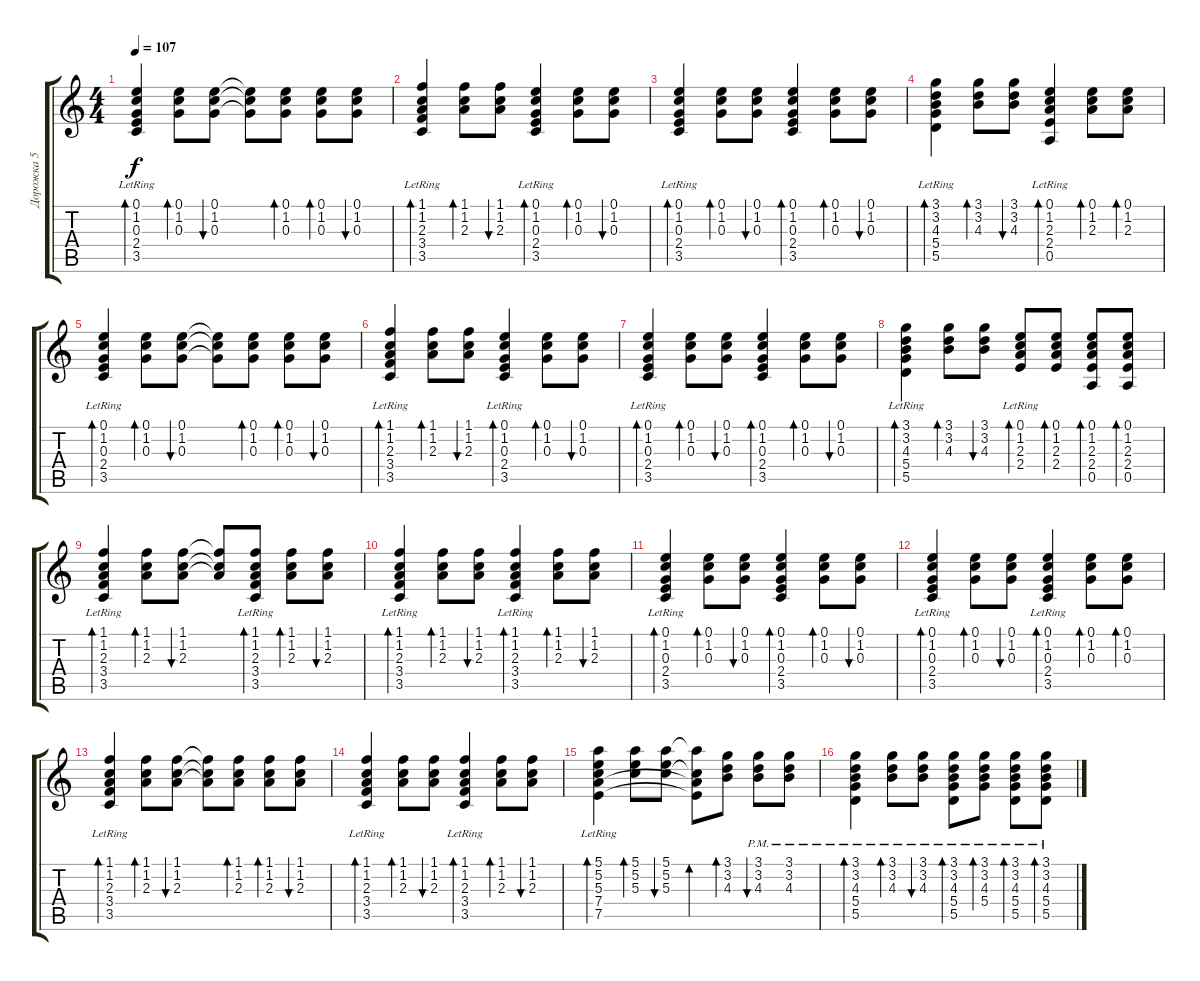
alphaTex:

\track ("Дорожка 5" "Дорожка 5") {instrument acousticguitarsteel}
\staff {score tabs}
\tuning (E4 B3 G3 D3 A2 E2) {hide}
\ts (4 4)
\tempo 107
\clef g2
\ks c
(0.1 1.2 0.3 2.4{lr} 3.5{lr}).4{bd 60 dy f} (0.1 1.2 0.3).8{bd 60} (0.1 1.2 0.3).8{bu 60} (0.1{t} 1.2{t} 0.3{t}).8 (0.1 1.2 0.3).8{bd 60} (0.1 1.2 0.3).8{bd 60} (0.1 1.2 0.3).8{bu 60} |
(1.1 1.2 2.3 3.4{lr} 3.5{lr}).4{bd 60} (1.1 1.2 2.3).8{bd 60} (1.1 1.2 2.3).8{bu 60} (0.1 1.2 0.3 2.4{lr} 3.5{lr}).4{bd 60} (0.1 1.2 0.3).8{bd 60} (0.1 1.2 0.3).8{bu 60} |
(0.1 1.2 0.3 2.4{lr} 3.5{lr}).4{bd 60} (0.1 1.2 0.3).8{bd 60} (0.1 1.2 0.3).8{bu 60} (0.1 1.2 0.3 2.4 3.5).4{bd 60} (0.1 1.2 0.3).8{bd 60} (0.1 1.2 0.3).8{bu 60} |
(3.1 3.2 4.3 5.4{lr} 5.5{lr}).4{bd 60} (3.1 3.2 4.3).8{bd 60} (3.1 3.2 4.3).8{bu 60} (0.1 1.2 2.3 2.4{lr} 0.5{lr}).4{bd 60} (0.1 1.2 2.3).8{bd 60} (0.1 1.2 2.3).8{bd 60} |
(0.1 1.2 0.3 2.4{lr} 3.5{lr}).4{bd 60} (0.1 1.2 0.3).8{bd 60} (0.1 1.2 0.3).8{bu 60} (0.1{t} 1.2{t} 0.3{t}).8 (0.1 1.2 0.3).8{bd 60} (0.1 1.2 0.3).8{bd 60} (0.1 1.2 0.3).8{bu 60} |
(1.1 1.2 2.3 3.4{lr} 3.5{lr}).4{bd 60} (1.1 1.2 2.3).8{bd 60} (1.1 1.2 2.3).8{bu 60} (0.1 1.2 0.3 2.4{lr} 3.5{lr}).4{bd 60} (0.1 1.2 0.3).8{bd 60} (0.1 1.2 0.3).8{bu 60} |
(0.1 1.2 0.3 2.4{lr} 3.5{lr}).4{bd 60} (0.1 1.2 0.3).8{bd 60} (0.1 1.2 0.3).8{bu 60} (0.1 1.2 0.3 2.4 3.5).4{bd 60} (0.1 1.2 0.3).8{bd 60} (0.1 1.2 0.3).8{bu 60} |
(3.1 3.2 4.3 5.4{lr} 5.5{lr}).4{bd 60} (3.1 3.2 4.3).8{bd 60} (3.1 3.2 4.3).8{bu 60} (0.1 1.2 2.3 2.4{lr}).8{bd 60} (0.1 1.2 2.3 2.4).8{bd 60} (0.1 1.2 2.3 2.4 0.5).8{bd 60} (0.1 1.2 2.3 2.4 0.5).8{bd 60} |
(1.1 1.2 2.3 3.4{lr} 3.5{lr}).4{bd 60} (1.1 1.2 2.3).8{bd 60} (1.1 1.2 2.3).8{bu 60} (1.1{t} 1.2{t} 2.3{t}).8 (1.1 1.2 2.3 3.4{lr} 3.5{lr}).8{bd 60} (1.1 1.2 2.3).8{bd 60} (1.1 1.2 2.3).8{bu 60} |
(1.1 1.2 2.3 3.4{lr} 3.5{lr}).4{bd 60} (1.1 1.2 2.3).8{bd 60} (1.1 1.2 2.3).8{bu 60} (1.1 1.2 2.3 3.4{lr} 3.5{lr}).4{bd 60} (1.1 1.2 2.3).8{bd 60} (1.1 1.2 2.3).8{bu 60} |
(0.1 1.2 0.3 2.4{lr} 3.5{lr}).4{bd 60} (0.1 1.2 0.3).8{bd 60} (0.1 1.2 0.3).8{bu 60} (0.1 1.2 0.3 2.4 3.5).4{bd 60} (0.1 1.2 0.3).8{bd 60} (0.1 1.2 0.3).8{bu 60} |
(0.1 1.2 0.3 2.4{lr} 3.5{lr}).4{bd 60} (0.1 1.2 0.3).8{bd 60} (0.1 1.2 0.3).8{bu 60} (0.1 1.2 0.3 2.4{lr} 3.5{lr}).4{bd 60} (0.1 1.2 0.3).8{bd 60} (0.1 1.2 0.3).8{bd 60} |
(1.1 1.2 2.3 3.4{lr} 3.5{lr}).4{bd 60} (1.1 1.2 2.3).8{bd 60} (1.1 1.2 2.3).8{bu 60} (1.1{t} 1.2{t} 2.3{t}).8 (1.1 1.2 2.3).8{bd 60} (1.1 1.2 2.3).8{bd 60} (1.1 1.2 2.3).8{bu 60} |
(1.1 1.2 2.3 3.4{lr} 3.5{lr}).4{bd 60} (1.1 1.2 2.3).8{bd 60} (1.1 1.2 2.3).8{bu 60} (1.1 1.2 2.3 3.4{lr} 3.5{lr}).4{bd 60} (1.1 1.2 2.3).8{bd 60} (1.1 1.2 2.3).8{bu 60} |
(5.1 5.2 5.3 7.4{lr} 7.5{lr}).4{bd 60} (5.1 5.2 5.3).8{bd 60} (5.1 5.2 5.3).8{bu 60} (5.1{t} 5.3{t} 7.4{t} 7.5{t}).8{bd 60} (3.1 3.2 4.3).8{bd 60} (3.1{pm} 3.2{pm} 4.3{pm}).8{bu 60} (3.1{pm} 3.2{pm} 4.3{pm}).8 |
(3.1 3.2{pm} 4.3{pm} 5.4{pm} 5.5{pm}).4{bd 60} (3.1{pm} 3.2{pm} 4.3{pm}).8{bd 60} (3.1{pm} 3.2{pm} 4.3{pm}).8{bu 60} (3.1{pm} 3.2{pm} 4.3{pm} 5.4{pm} 5.5{pm}).8{bd 60} (3.1{pm} 3.2{pm} 4.3{pm} 5.4{pm}).8{bd 60} (3.1{pm} 3.2{pm} 4.3{pm} 5.4{pm} 5.5{pm}).8{bd 60} (3.1{pm} 3.2{pm} 4.3{pm} 5.4{pm} 5.5{pm}).8{bd 60}
